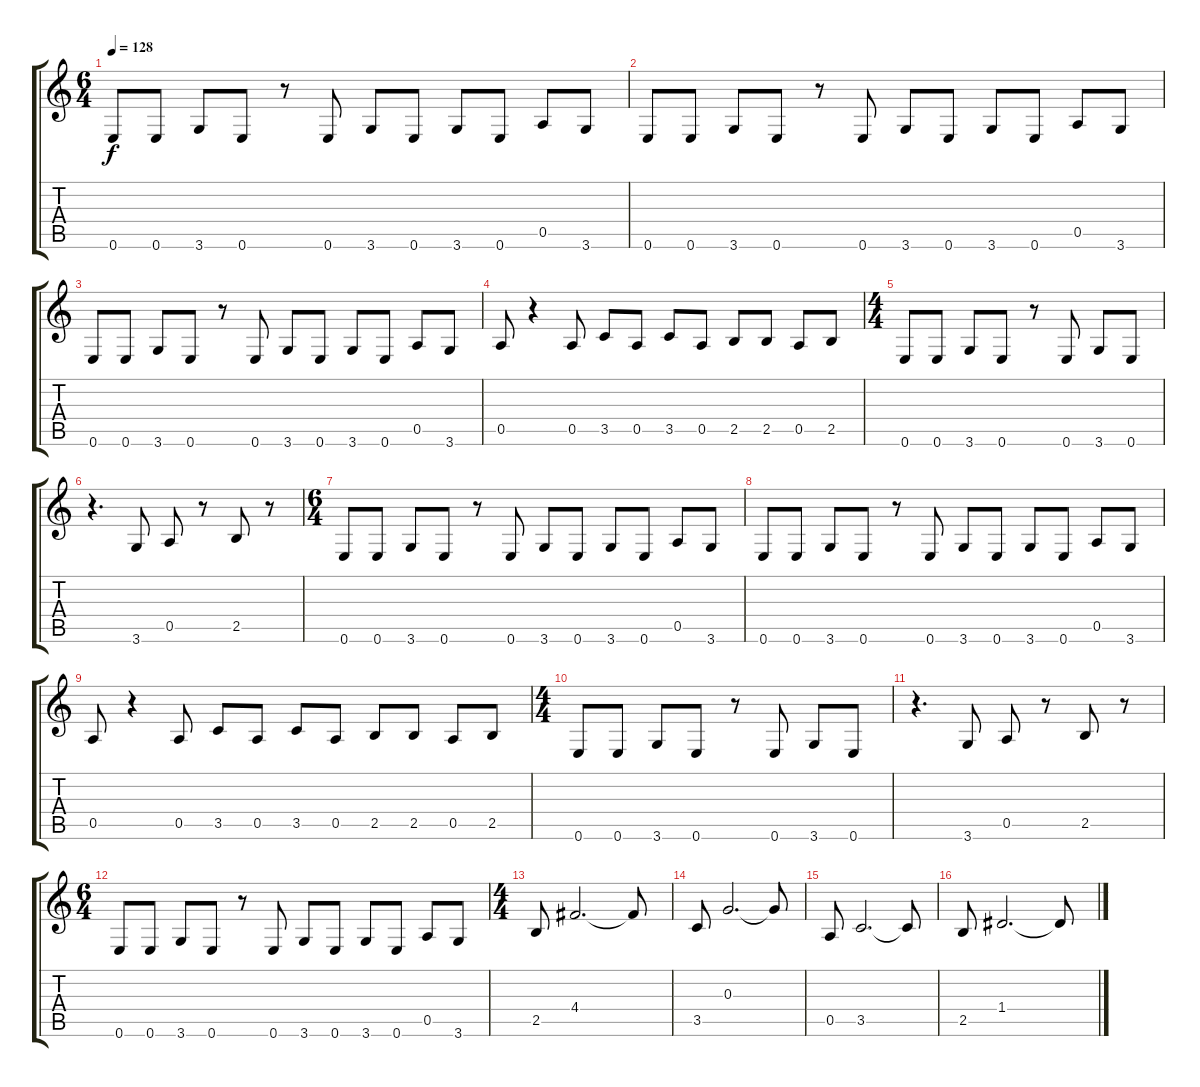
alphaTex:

\track "" {instrument electricguitarclean}
\staff {score tabs}
\tuning (E4 B3 G3 D3 A2 E2) {hide}
\ts (6 4)
\tempo 128
\clef g2
\ks c
0.6.8{dy f} 0.6.8 3.6.8 0.6.8 r.8 0.6.8 3.6.8 0.6.8 3.6.8 0.6.8 0.5.8 3.6.8 |
0.6.8 0.6.8 3.6.8 0.6.8 r.8 0.6.8 3.6.8 0.6.8 3.6.8 0.6.8 0.5.8 3.6.8 |
0.6.8 0.6.8 3.6.8 0.6.8 r.8 0.6.8 3.6.8 0.6.8 3.6.8 0.6.8 0.5.8 3.6.8 |
0.5.8 r.4 0.5.8 3.5.8 0.5.8 3.5.8 0.5.8 2.5.8 2.5.8 0.5.8 2.5.8 |
\ts (4 4)
0.6.8 0.6.8 3.6.8 0.6.8 r.8 0.6.8 3.6.8 0.6.8 |
r.4{d} 3.6.8 0.5.8 r.8 2.5.8 r.8 |
\ts (6 4)
0.6.8 0.6.8 3.6.8 0.6.8 r.8 0.6.8 3.6.8 0.6.8 3.6.8 0.6.8 0.5.8 3.6.8 |
0.6.8 0.6.8 3.6.8 0.6.8 r.8 0.6.8 3.6.8 0.6.8 3.6.8 0.6.8 0.5.8 3.6.8 |
0.5.8 r.4 0.5.8 3.5.8 0.5.8 3.5.8 0.5.8 2.5.8 2.5.8 0.5.8 2.5.8 |
\ts (4 4)
0.6.8 0.6.8 3.6.8 0.6.8 r.8 0.6.8 3.6.8 0.6.8 |
r.4{d} 3.6.8 0.5.8 r.8 2.5.8 r.8 |
\ts (6 4)
0.6.8 0.6.8 3.6.8 0.6.8 r.8 0.6.8 3.6.8 0.6.8 3.6.8 0.6.8 0.5.8 3.6.8 |
\ts (4 4)
2.5.8 4.4.2{d} 4.4{t}.8 |
3.5.8 0.3.2{d} 0.3{t}.8 |
0.5.8 3.5.2{d} 3.5{t}.8 |
2.5.8 1.4.2{d} 1.4{t}.8
